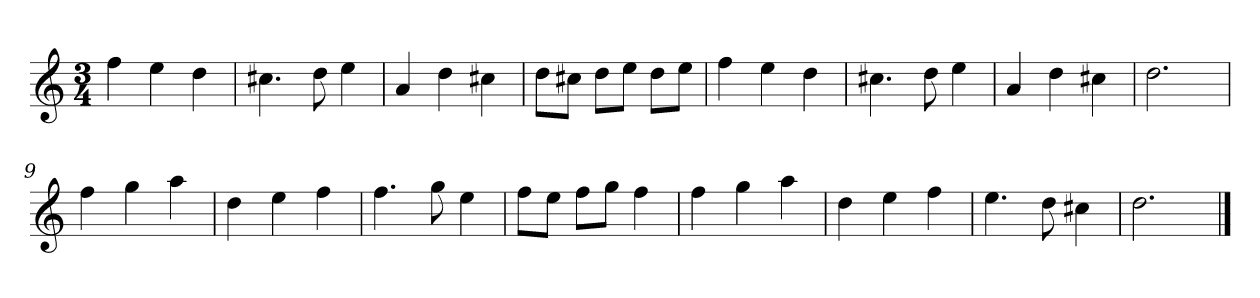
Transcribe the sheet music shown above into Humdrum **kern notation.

**kern
*part1
*staff1
*k[]
*M3/4
*MM120
=1
4ff
4ee
4dd
=2
4.cc#X
8dd
4ee
=3
4a
4dd
4cc#X
=4
8ddL
8cc#XJ
8ddL
8eeJ
8ddL
8eeJ
=5
4ff
4ee
4dd
=6
4.cc#X
8dd
4ee
=7
4a
4dd
4cc#X
=8
2.dd
=9
4ff
4gg
4aa
=10
4dd
4ee
4ff
=11
4.ff
8gg
4ee
=12
8ffL
8eeJ
8ffL
8ggJ
4ff
=13
4ff
4gg
4aa
=14
4dd
4ee
4ff
=15
4.ee
8dd
4cc#X
=16
2.dd
==
*-
